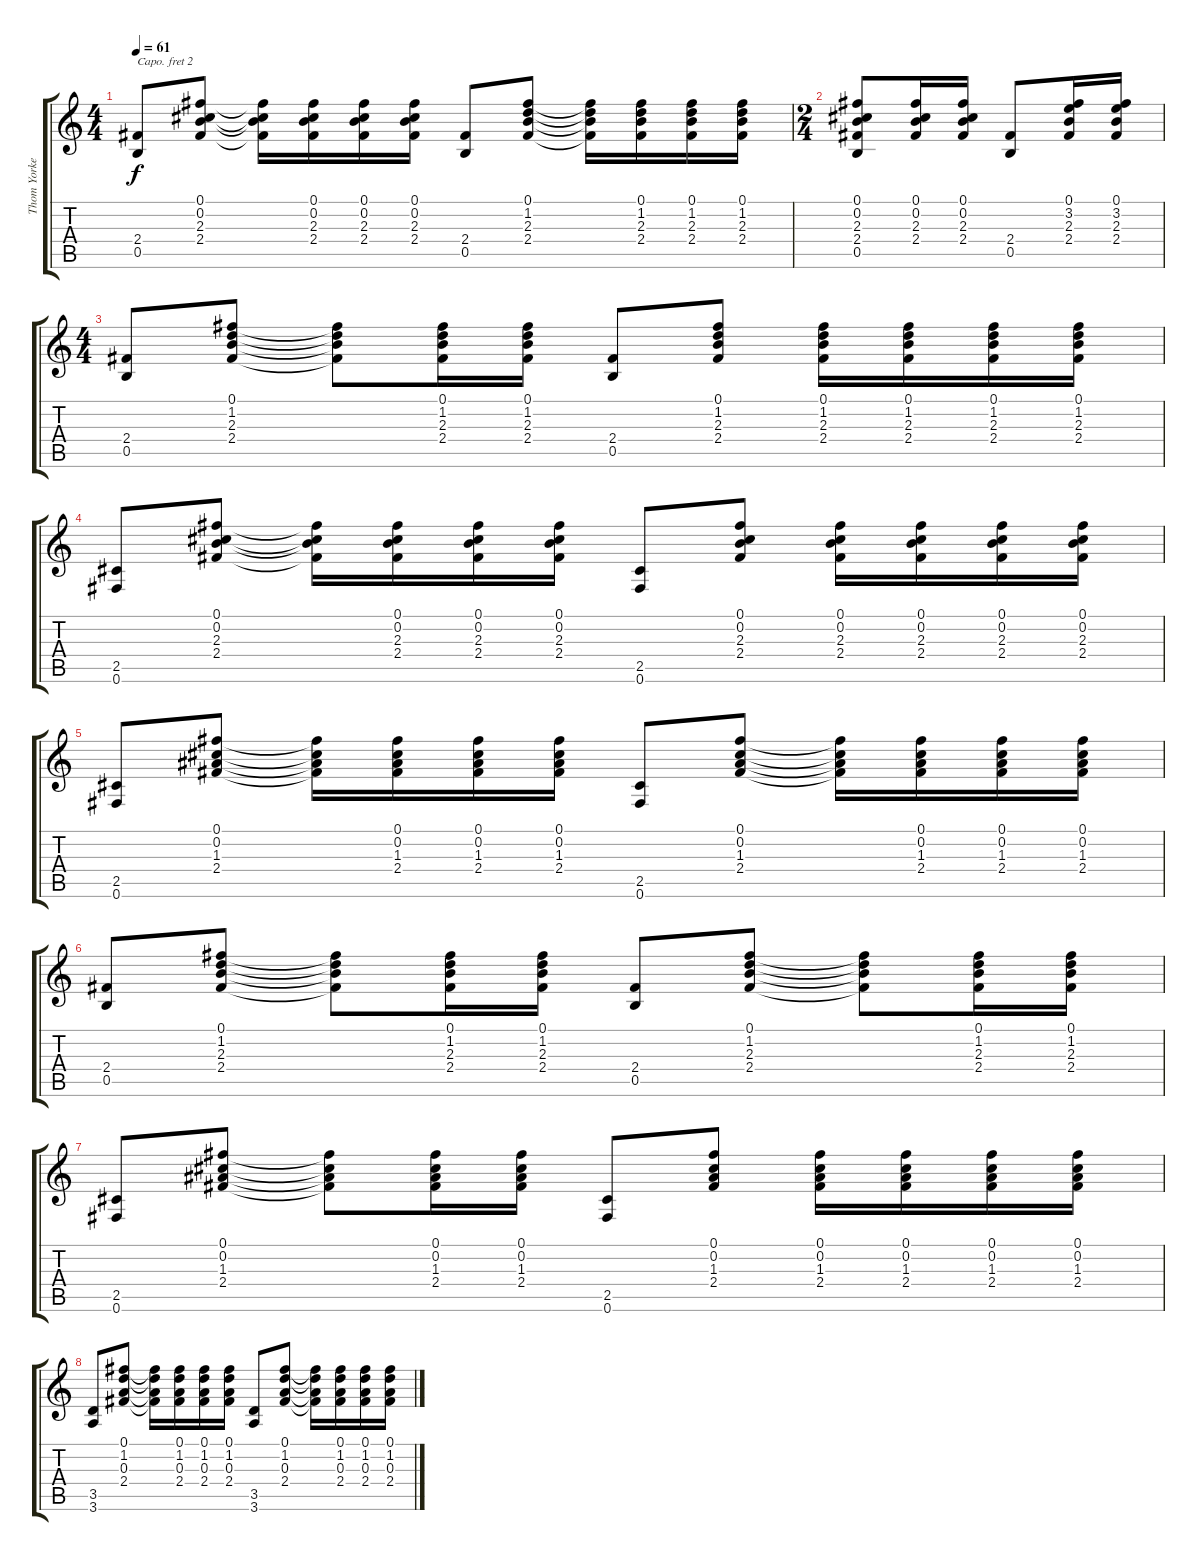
\track ("Thom Yorke" "Thom Yorke") {instrument acousticguitarsteel}
\staff {score tabs}
\capo 2
\tuning (E4 B3 G3 D3 A2 E2) {hide}
\ts (4 4)
\tempo 61
\clef g2
\ks c
(2.4 0.5).8{dy f} (0.1 0.2 2.3 2.4).8 (0.1{t} 0.2{t} 2.3{t} 2.4{t}).16 (0.1 0.2 2.3 2.4).16 (0.1 0.2 2.3 2.4).16 (0.1 0.2 2.3 2.4).16 (2.4 0.5).8 (0.1 1.2 2.3 2.4).8 (0.1{t} 1.2{t} 2.3{t} 2.4{t}).16 (0.1 1.2 2.3 2.4).16 (0.1 1.2 2.3 2.4).16 (0.1 1.2 2.3 2.4).16 |
\ts (2 4)
(0.1 0.2 2.3 2.4 0.5).8 (0.1 0.2 2.3 2.4).16 (0.1 0.2 2.3 2.4).16 (2.4 0.5).8 (0.1 3.2 2.3 2.4).16 (0.1 3.2 2.3 2.4).16 |
\ts (4 4)
(2.4 0.5).8 (0.1 1.2 2.3 2.4).8 (0.1{t} 1.2{t} 2.3{t} 2.4{t}).8 (0.1 1.2 2.3 2.4).16 (0.1 1.2 2.3 2.4).16 (2.4 0.5).8 (0.1 1.2 2.3 2.4).8 (0.1 1.2 2.3 2.4).16 (0.1 1.2 2.3 2.4).16 (0.1 1.2 2.3 2.4).16 (0.1 1.2 2.3 2.4).16 |
(2.5 0.6).8 (0.1 0.2 2.3 2.4).8 (0.1{t} 0.2{t} 2.3{t} 2.4{t}).16 (0.1 0.2 2.3 2.4).16 (0.1 0.2 2.3 2.4).16 (0.1 0.2 2.3 2.4).16 (2.5 0.6).8 (0.1 0.2 2.3 2.4).8 (0.1 0.2 2.3 2.4).16 (0.1 0.2 2.3 2.4).16 (0.1 0.2 2.3 2.4).16 (0.1 0.2 2.3 2.4).16 |
(2.5 0.6).8 (0.1 0.2 1.3 2.4).8 (0.1{t} 0.2{t} 1.3{t} 2.4{t}).16 (0.1 0.2 1.3 2.4).16 (0.1 0.2 1.3 2.4).16 (0.1 0.2 1.3 2.4).16 (2.5 0.6).8 (0.1 0.2 1.3 2.4).8 (0.1{t} 0.2{t} 1.3{t} 2.4{t}).16 (0.1 0.2 1.3 2.4).16 (0.1 0.2 1.3 2.4).16 (0.1 0.2 1.3 2.4).16 |
(2.4 0.5).8 (0.1 1.2 2.3 2.4).8 (0.1{t} 1.2{t} 2.3{t} 2.4{t}).8 (0.1 1.2 2.3 2.4).16 (0.1 1.2 2.3 2.4).16 (2.4 0.5).8 (0.1 1.2 2.3 2.4).8 (0.1{t} 1.2{t} 2.3{t} 2.4{t}).8 (0.1 1.2 2.3 2.4).16 (0.1 1.2 2.3 2.4).16 |
(2.5 0.6).8 (0.1 0.2 1.3 2.4).8 (0.1{t} 0.2{t} 1.3{t} 2.4{t}).8 (0.1 0.2 1.3 2.4).16 (0.1 0.2 1.3 2.4).16 (2.5 0.6).8 (0.1 0.2 1.3 2.4).8 (0.1 0.2 1.3 2.4).16 (0.1 0.2 1.3 2.4).16 (0.1 0.2 1.3 2.4).16 (0.1 0.2 1.3 2.4).16 |
(3.5 3.6).8 (0.1 1.2 0.3 2.4).8 (0.1{t} 1.2{t} 0.3{t} 2.4{t}).16 (0.1 1.2 0.3 2.4).16 (0.1 1.2 0.3 2.4).16 (0.1 1.2 0.3 2.4).16 (3.5 3.6).8 (0.1 1.2 0.3 2.4).8 (0.1{t} 1.2{t} 0.3{t} 2.4{t}).16 (0.1 1.2 0.3 2.4).16 (0.1 1.2 0.3 2.4).16 (0.1 1.2 0.3 2.4).16
